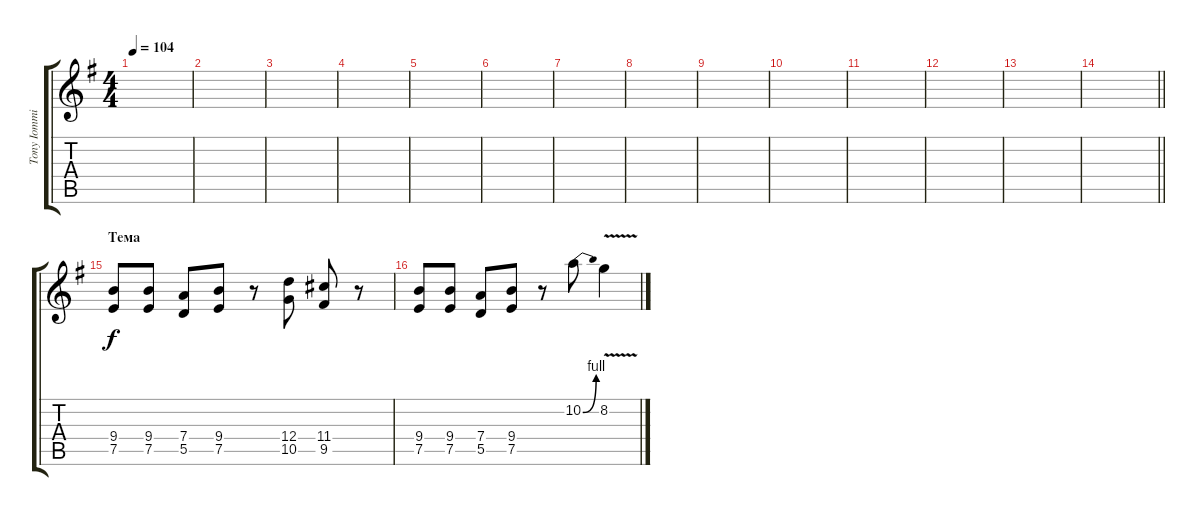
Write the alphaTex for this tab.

\track ("Tony Iommi (rythm)" "Tony Iommi") {instrument distortionguitar}
\staff {score tabs}
\tuning (E4 B3 G3 D3 A2 E2) {hide}
\ts (4 4)
\tempo 104
\clef g2
\ks g
|
|
|
|
|
|
|
|
|
|
|
|
|
\barLineRight lightlight
|
\section ("" "Тема")
(9.4 7.5).8{dy f} (9.4 7.5).8 (7.4 5.5).8 (9.4 7.5).8 r.8 (12.4 10.5).8 (11.4 9.5).8 r.8 |
(9.4 7.5).8 (9.4 7.5).8 (7.4 5.5).8 (9.4 7.5).8 r.8 10.2{be (bend 0 0 60 4)}.8 8.2{v}.4
